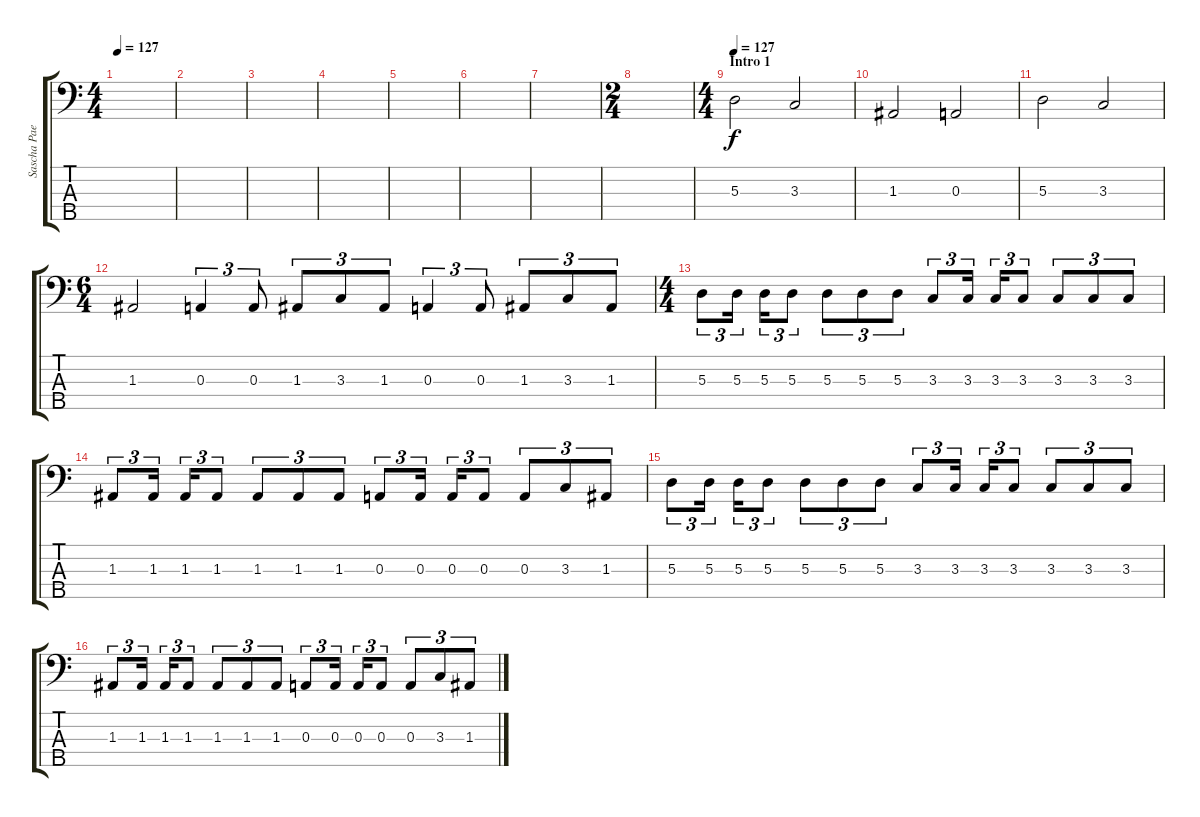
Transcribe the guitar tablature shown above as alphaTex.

\track ("Sascha Paeth" "Sascha Pae") {instrument electricbassfinger}
\staff {score tabs}
\tuning (G2 D2 A1 E1 B0) {hide}
\ts (4 4)
\section ("" "")
\tempo 127
\clef f4
\ks c
|
|
|
|
|
|
|
\ts (2 4)
|
\ts (4 4)
\section ("" "Intro 1")
\tempo 127
5.3.2 3.3.2 |
1.3.2 0.3.2 |
5.3.2 3.3.2 |
\ts (6 4)
1.3.2 0.3.4{tu (3 2)} 0.3.8{tu (3 2)} 1.3.8{tu (3 2)} 3.3.8{tu (3 2)} 1.3.8{tu (3 2)} 0.3.4{tu (3 2)} 0.3.8{tu (3 2)} 1.3.8{tu (3 2)} 3.3.8{tu (3 2)} 1.3.8{tu (3 2)} |
\ts (4 4)
5.3.8{tu (3 2)} 5.3.16{tu (3 2)} 5.3.16{tu (3 2)} 5.3.8{tu (3 2)} 5.3.8{tu (3 2)} 5.3.8{tu (3 2)} 5.3.8{tu (3 2)} 3.3.8{tu (3 2)} 3.3.16{tu (3 2)} 3.3.16{tu (3 2)} 3.3.8{tu (3 2)} 3.3.8{tu (3 2)} 3.3.8{tu (3 2)} 3.3.8{tu (3 2)} |
1.3.8{tu (3 2)} 1.3.16{tu (3 2)} 1.3.16{tu (3 2)} 1.3.8{tu (3 2)} 1.3.8{tu (3 2)} 1.3.8{tu (3 2)} 1.3.8{tu (3 2)} 0.3.8{tu (3 2)} 0.3.16{tu (3 2)} 0.3.16{tu (3 2)} 0.3.8{tu (3 2)} 0.3.8{tu (3 2)} 3.3.8{tu (3 2)} 1.3.8{tu (3 2)} |
5.3.8{tu (3 2)} 5.3.16{tu (3 2)} 5.3.16{tu (3 2)} 5.3.8{tu (3 2)} 5.3.8{tu (3 2)} 5.3.8{tu (3 2)} 5.3.8{tu (3 2)} 3.3.8{tu (3 2)} 3.3.16{tu (3 2)} 3.3.16{tu (3 2)} 3.3.8{tu (3 2)} 3.3.8{tu (3 2)} 3.3.8{tu (3 2)} 3.3.8{tu (3 2)} |
1.3.8{tu (3 2)} 1.3.16{tu (3 2)} 1.3.16{tu (3 2)} 1.3.8{tu (3 2)} 1.3.8{tu (3 2)} 1.3.8{tu (3 2)} 1.3.8{tu (3 2)} 0.3.8{tu (3 2)} 0.3.16{tu (3 2)} 0.3.16{tu (3 2)} 0.3.8{tu (3 2)} 0.3.8{tu (3 2)} 3.3.8{tu (3 2)} 1.3.8{tu (3 2)}
